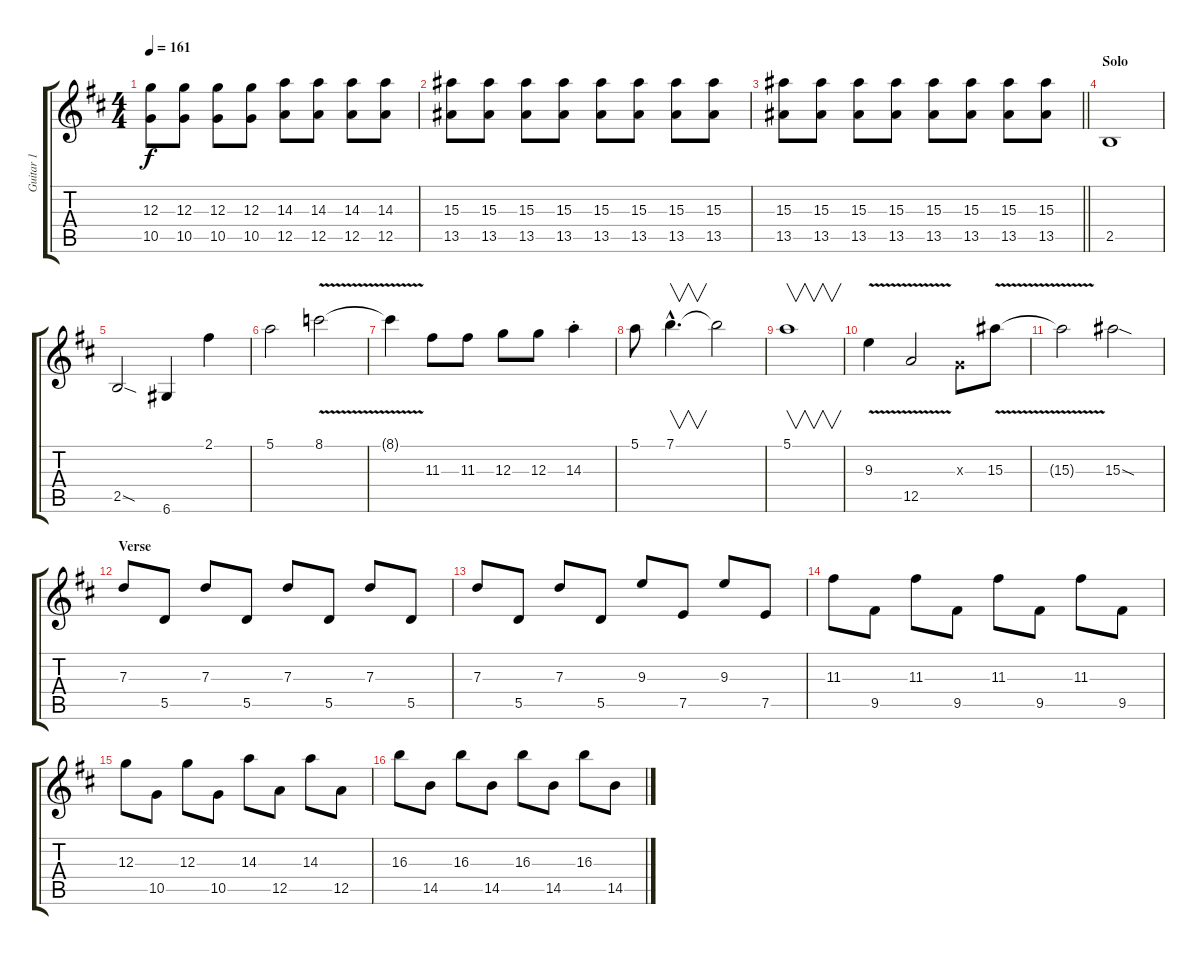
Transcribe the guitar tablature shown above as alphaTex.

\track ("Guitar 1" "Guitar 1") {instrument acousticguitarsteel}
\staff {score tabs}
\tuning (E4 B3 G3 D3 A2 D2) {hide}
\ts (4 4)
\tempo 161
\clef g2
\ks d
(12.3 10.5).8{dy f} (12.3 10.5).8 (12.3 10.5).8 (12.3 10.5).8 (14.3 12.5).8 (14.3 12.5).8 (14.3 12.5).8 (14.3 12.5).8 |
(15.3 13.5).8 (15.3 13.5).8 (15.3 13.5).8 (15.3 13.5).8 (15.3 13.5).8 (15.3 13.5).8 (15.3 13.5).8 (15.3 13.5).8 |
\barLineRight lightlight
(15.3 13.5).8 (15.3 13.5).8 (15.3 13.5).8 (15.3 13.5).8 (15.3 13.5).8 (15.3 13.5).8 (15.3 13.5).8 (15.3 13.5).8 |
\section ("" "Solo")
2.5.1 |
2.5{sod}.2 6.6.4 2.1.4 |
5.1.2 8.1{v}.2 |
8.1{t}.4 11.3.8 11.3.8 12.3.8 12.3.8 14.3{st}.4 |
5.1.8 7.1{hac}.4{v d} 7.1{t}.2 |
5.1.1{v} |
9.3{v}.4 12.5{v}.2 0.3{x}.8 15.3{v}.8 |
15.3{t}.2 15.3{sod}.2 |
\section ("" "Verse")
7.3.8 5.5.8 7.3.8 5.5.8 7.3.8 5.5.8 7.3.8 5.5.8 |
7.3.8 5.5.8 7.3.8 5.5.8 9.3.8 7.5.8 9.3.8 7.5.8 |
11.3.8 9.5.8 11.3.8 9.5.8 11.3.8 9.5.8 11.3.8 9.5.8 |
12.3.8 10.5.8 12.3.8 10.5.8 14.3.8 12.5.8 14.3.8 12.5.8 |
16.3.8 14.5.8 16.3.8 14.5.8 16.3.8 14.5.8 16.3.8 14.5.8
